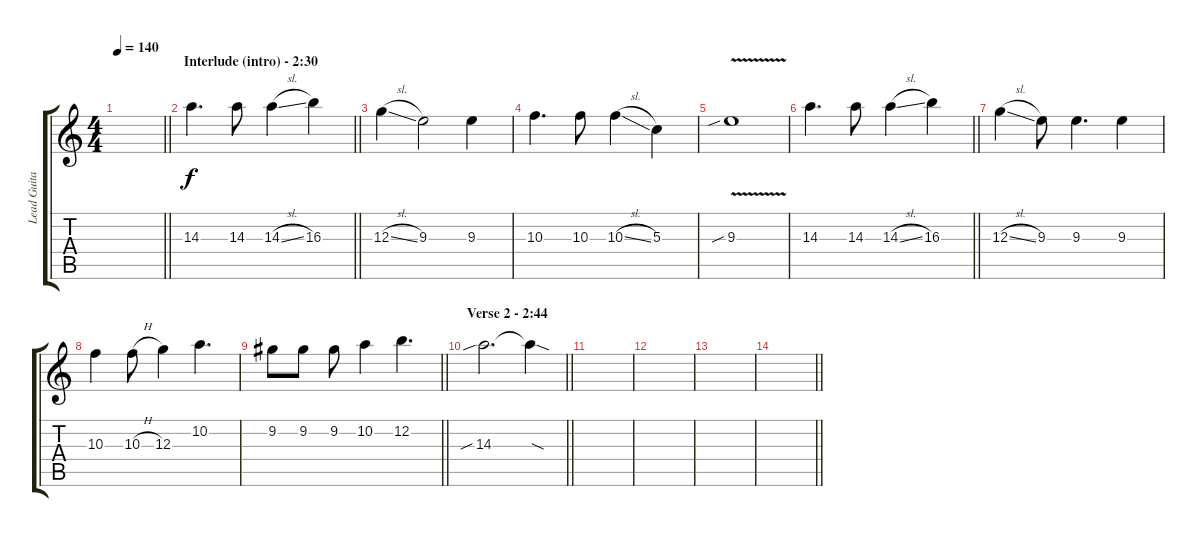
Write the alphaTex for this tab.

\track ("Lead Guitar 2" "Lead Guita") {instrument distortionguitar}
\staff {score tabs}
\tuning (E4 B3 G3 D3 A2 E2) {hide}
\ts (4 4)
\tempo 140
\clef g2
\barLineRight lightlight
\ks c
|
\section ("" "Interlude (intro) - 2:30")
\barLineRight lightlight
14.3.4{d dy f} 14.3.8 14.3{sl}.4 16.3.4 |
12.3{sl}.4 9.3.2 9.3.4 |
10.3.4{d} 10.3.8 10.3{sl}.4 5.3.4 |
9.3{v sib}.1 |
\barLineRight lightlight
14.3.4{d} 14.3.8 14.3{sl}.4 16.3.4 |
12.3{sl}.4 9.3.8 9.3.4{d} 9.3.4 |
10.3.4 10.3{h}.8 12.3.4 10.2.4{d} |
\barLineRight lightlight
9.2.8 9.2.8 9.2.8 10.2.4 12.2.4{d} |
\section ("" "Verse 2 - 2:44")
\barLineRight lightlight
14.3{sib}.2{d} 14.3{sod t}.4 |
|
|
|
\barLineRight lightlight
